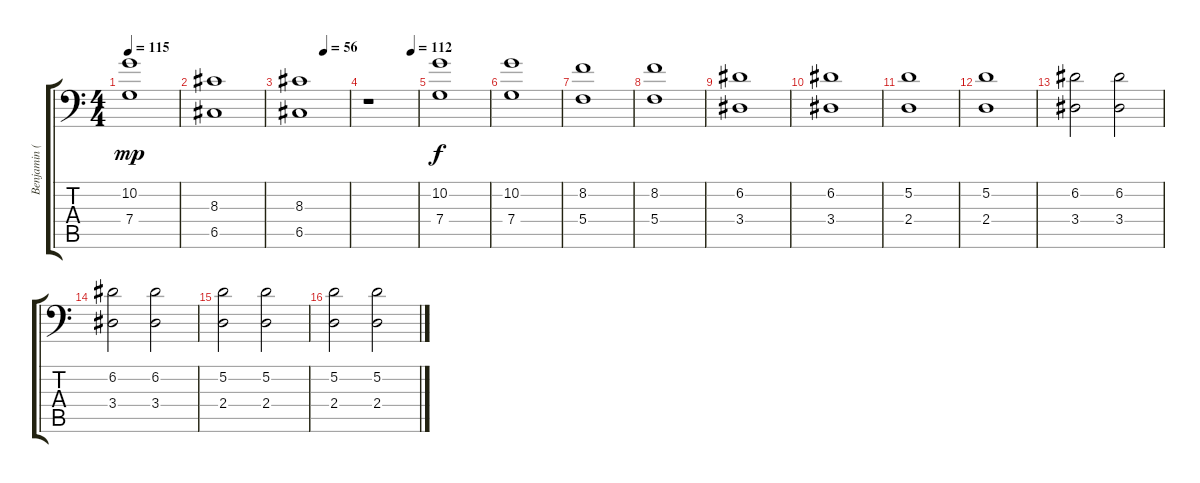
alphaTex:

\track ("Benjamin (KeybLow)" "Benjamin (") {instrument contrabass}
\staff {score tabs}
\tuning (D3 A2 F2 C2 G1 D1) {hide}
\ts (4 4)
\tempo 115
\clef f4
\ks c
(10.2 7.4).1{dy mp} |
(8.3 6.5).1 |
\tempo (56 0.5)
(8.3 6.5).1 |
\tempo (112 0.875)
r.1 |
(10.2 7.4).1{dy f} |
(10.2 7.4).1 |
(8.2 5.4).1 |
(8.2 5.4).1 |
(6.2 3.4).1 |
(6.2 3.4).1 |
(5.2 2.4).1 |
(5.2 2.4).1 |
(6.2 3.4).2 (6.2 3.4).2 |
(6.2 3.4).2 (6.2 3.4).2 |
(5.2 2.4).2 (5.2 2.4).2 |
(5.2 2.4).2 (5.2 2.4).2
